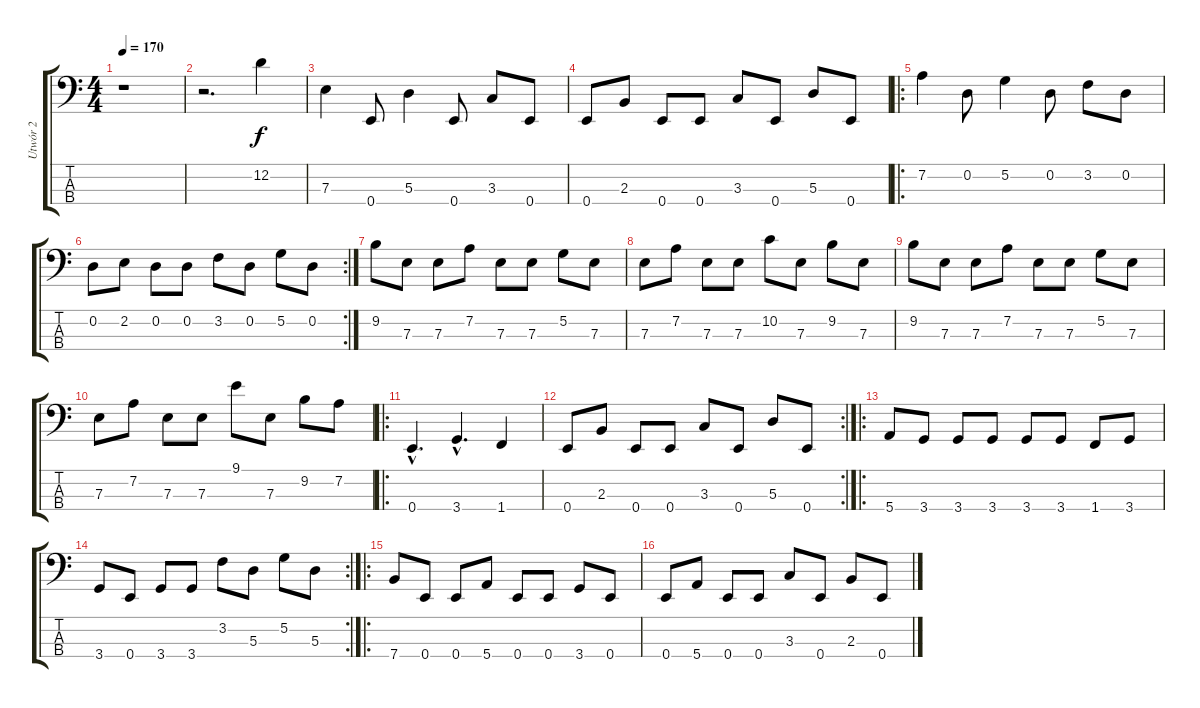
\track ("Utwór 2" "Utwór 2") {instrument electricbassfinger}
\staff {score tabs}
\tuning (G2 D2 A1 E1) {hide}
\ts (4 4)
\tempo 170
\clef f4
\ks c
r.1{dy f instrument electricbassfinger} |
r.2{d} 12.2.4 |
7.3.4 0.4.8 5.3.4 0.4.8 3.3.8 0.4.8 |
0.4.8 2.3.8 0.4.8 0.4.8 3.3.8 0.4.8 5.3.8 0.4.8 |
\ro
7.2.4 0.2.8 5.2.4 0.2.8 3.2.8 0.2.8 |
\rc 2
0.2.8 2.2.8 0.2.8 0.2.8 3.2.8 0.2.8 5.2.8 0.2.8 |
9.2.8 7.3.8 7.3.8 7.2.8 7.3.8 7.3.8 5.2.8 7.3.8 |
7.3.8 7.2.8 7.3.8 7.3.8 10.2.8 7.3.8 9.2.8 7.3.8 |
9.2.8 7.3.8 7.3.8 7.2.8 7.3.8 7.3.8 5.2.8 7.3.8 |
7.3.8 7.2.8 7.3.8 7.3.8 9.1.8 7.3.8 9.2.8 7.2.8 |
\ro
0.4{hac}.4{d} 3.4{hac}.4{d} 1.4.4 |
\rc 2
0.4.8 2.3.8 0.4.8 0.4.8 3.3.8 0.4.8 5.3.8 0.4.8 |
\ro
5.4.8 3.4.8 3.4.8 3.4.8 3.4.8 3.4.8 1.4.8 3.4.8 |
\rc 2
3.4.8 0.4.8 3.4.8 3.4.8 3.2.8 5.3.8 5.2.8 5.3.8 |
\ro
7.4.8 0.4.8 0.4.8 5.4.8 0.4.8 0.4.8 3.4.8 0.4.8 |
0.4.8 5.4.8 0.4.8 0.4.8 3.3.8 0.4.8 2.3.8 0.4.8
